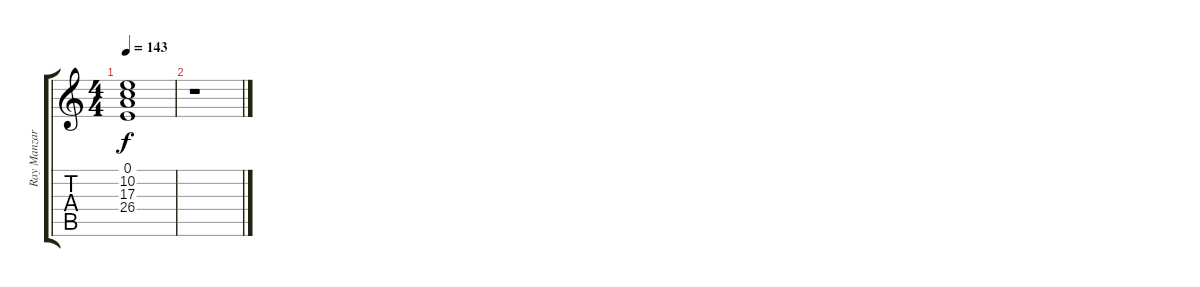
\track ("Ray Manzarek (Teclado)" "Ray Manzar") {instrument drawbarorgan}
\staff {score tabs}
\tuning (E4 B3 G3 D3 A2 E2) {hide}
\ts (4 4)
\tempo 143
\clef g2
\ks c
(0.1 10.2 17.3 26.4).1{dy f} |
r.1
